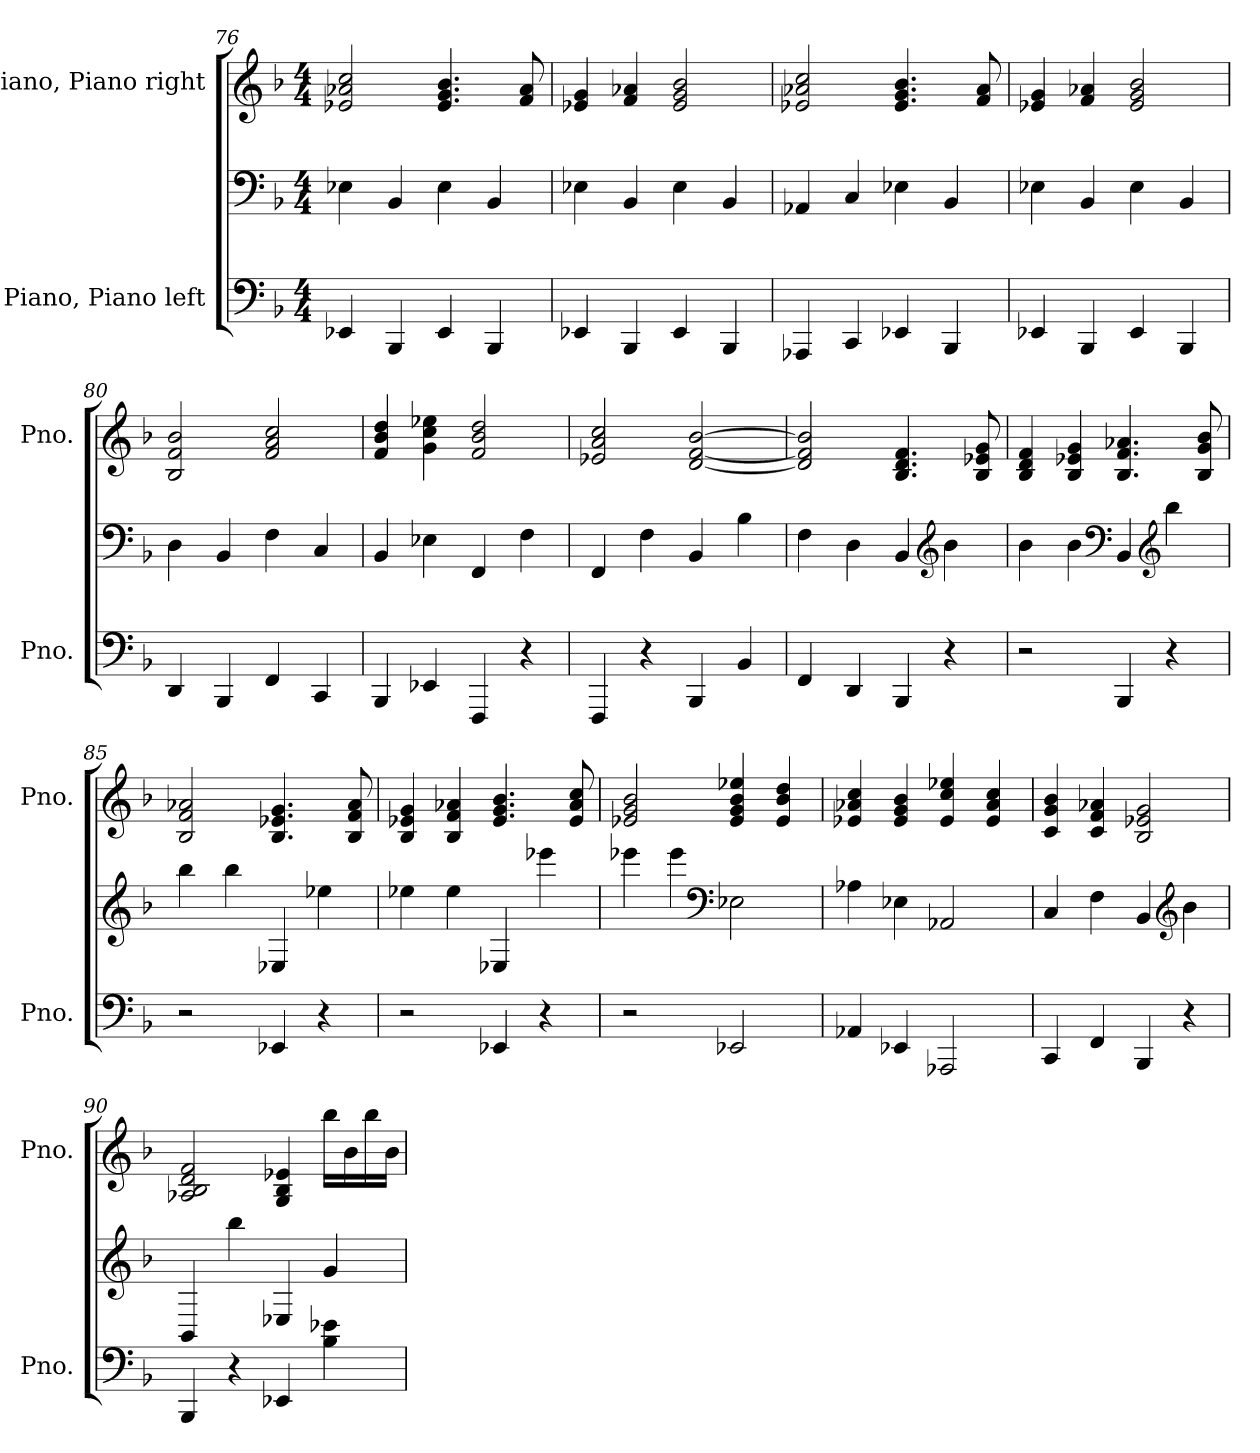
**kern	**kern	**kern
*part2	*part2	*part1
*staff3	*staff2	*staff1
*I"Piano, Piano left	*	*I"Piano, Piano right
*I'Pno.	*	*I'Pno.
*clefF4	*clefF4	*clefG2
*k[b-]	*k[b-]	*k[b-]
*M4/4	*M4/4	*M4/4
=76	=76	=76
4EE-X/	4E-X\	2e-X/ 2a-X/ 2cc/
4BBB-/	4BB-/	.
4EE-/	4E-\	4.e-/ 4.g/ 4.b-/
4BBB-/	4BB-/	.
.	.	8f/ 8a-/
!!LO:LB:g=z
=77	=77	=77
4EE-X/	4E-X\	4e-X/ 4g/
4BBB-/	4BB-/	4f/ 4a-X/
4EE-/	4E-\	2e-/ 2g/ 2b-/
4BBB-/	4BB-/	.
=78	=78	=78
4AAA-X/	4AA-X/	2e-X/ 2a-X/ 2cc/
4CC/	4C/	.
4EE-X/	4E-X\	4.e-/ 4.g/ 4.b-/
4BBB-/	4BB-/	.
.	.	8f/ 8a-/
=79	=79	=79
4EE-X/	4E-X\	4e-X/ 4g/
4BBB-/	4BB-/	4f/ 4a-X/
4EE-/	4E-\	2e-/ 2g/ 2b-/
4BBB-/	4BB-/	.
=80	=80	=80
4DD/	4D\	2B-/ 2f/ 2b-/
4BBB-/	4BB-/	.
4FF/	4F\	2f/ 2a/ 2cc/
4CC/	4C/	.
=81	=81	=81
4BBB-/	4BB-/	4f/ 4b-/ 4dd/
4EE-X/	4E-X\	4g\ 4cc\ 4ee-X\
4FFF/	4FF/	2f/ 2b-/ 2dd/
4r	4F\	.
=82	=82	=82
4FFF/	4FF/	2e-X/ 2a/ 2cc/
4r	4F\	.
4BBB-/	4BB-/	[2d/ [2f/ [2b-/
4BB-/	4B-\	.
!!LO:LB:g=z
=83	=83	=83
4FF/	4F\	2d/] 2f/] 2b-/]
4DD/	4D\	.
4BBB-/	4BB-/	4.B-/ 4.d/ 4.f/
*	*clefG2	*
4r	4b-\	.
.	.	8B-/ 8e-X/ 8g/
=84	=84	=84
2r	4b-\	4B-/ 4d/ 4f/
.	4b-\	4B-/ 4e-X/ 4g/
*	*clefF4	*
4BBB-/	4BB-/	4.B-/ 4.f/ 4.a-X/
*	*clefG2	*
4r	4bb-\	.
.	.	8B-/ 8g/ 8b-/
=85	=85	=85
2r	4bb-\	2B-/ 2f/ 2a-X/
.	4bb-\	.
4EE-X/	4E-X/	4.B-/ 4.e-X/ 4.g/
4r	4ee-X\	.
.	.	8B-/ 8f/ 8a-/
=86	=86	=86
2r	4ee-X\	4B-/ 4e-X/ 4g/
.	4ee-\	4B-/ 4f/ 4a-X/
4EE-X/	4E-X/	4.e-/ 4.g/ 4.b-/
4r	4eee-X\	.
.	.	8e-/ 8a-/ 8cc/
=87	=87	=87
2r	4eee-X\	2e-X/ 2g/ 2b-/
.	4eee-\	.
*	*clefF4	*
2EE-X/	2E-X\	4e-/ 4g/ 4b-/ 4ee-X/
.	.	4e-/ 4b-/ 4dd/
!!LO:LB:g=z
=88	=88	=88
4AA-X/	4A-X\	4e-X/ 4a-X/ 4cc/
4EE-X/	4E-X\	4e-/ 4g/ 4b-/
2AAA-X/	2AA-X/	4e-/ 4cc/ 4ee-X/
.	.	4e-/ 4a-/ 4cc/
=89	=89	=89
4CC/	4C/	4c/ 4g/ 4b-/
4FF/	4F\	4c/ 4f/ 4a-X/
4BBB-/	4BB-/	2B-/ 2e-X/ 2g/
*	*clefG2	*
4r	4b-\	.
=90	=90	=90
4BBB-/	4BB-/	2A-X/ 2B-/ 2d/ 2f/
4r	4bb-\	.
4EE-X/	4E-X/	4G/ 4B-/ 4e-X/
4B-\ 4e-X\	4g/	16bb-\LL
.	.	16b-\
.	.	16bb-\
.	.	16b-\JJ
=	=	=
*-	*-	*-
